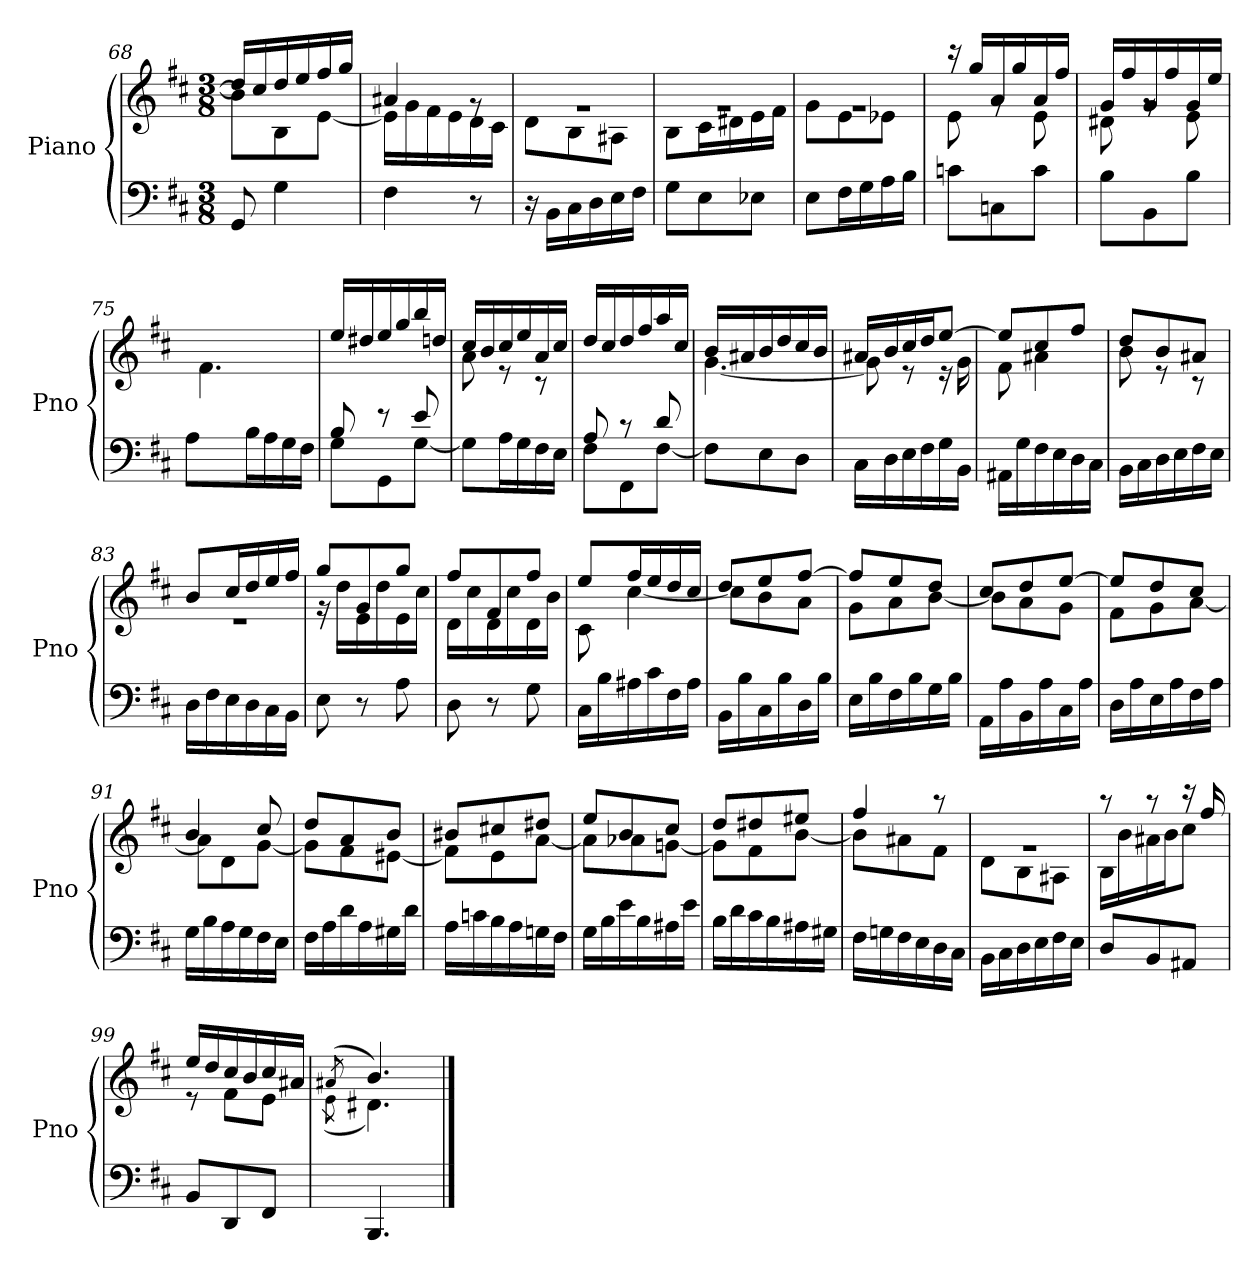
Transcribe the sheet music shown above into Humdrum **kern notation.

**kern	**kern
*part1	*part1
*staff2	*staff1
*I"Piano	*
*I'Pno	*
*clefF4	*clefG2
*k[f#c#]	*k[f#c#]
*M3/8	*M3/8
=68	=68
*	*^
8GG/	16dd/LL]	8b\L]
.	16cc#/	.
4G\	16dd/	8B\
.	16ee/	.
.	16ff#/	[8e\J
.	16gg/JJ	.
=69	=69	=69
4F#\	4a#X/	16e\LL]
.	.	16g\
.	.	16f#\
.	.	16e\
8r	8rg	16d\
.	.	16c#\JJ
=70	=70	=70
16r	4.rg	8d\L
16BB\LL	.	.
16C#\	.	8B\
16D\	.	.
16E\	.	8A#X\J
16F#\JJ	.	.
!!LO:LB:g=z	!!
=71	=71	=71
8G\L	4.rg	8B\L
8E\	.	16c#\L
.	.	16d#X\
8E-Xi\J	.	16e\
.	.	16f#\JJ
=72	=72	=72
8E\L	4.rg	8g\L
16F#\L	.	8e\
16G\	.	.
16A\	.	8e-Xi\J
16B\JJ	.	.
=73	=73	=73
8cn\L	16r	8e\
.	16gg/LL	.
8Cn\	16a/	8rg
.	16gg/	.
8c\J	16a/	8e\
.	16ff#/JJ	.
=74	=74	=74
8B\L	16g/LL	8d#X\
.	16ff#/	.
8BB\	16g/	8rg
.	16ff#/	.
8B\J	16g/	8e\
.	16ee/JJ	.
=75	=75	=75
8A\L	16f#/LLyy	4.f#\
.	16ee/	.
16B\L	16dd#X/	.
16A\	16ff#/	.
16G\	16b/	.
16F#\JJ	16dd#/JJ	.
*	*v	*v
!!LO:LB:g=z
=76	=76
*^	*
8B/	8G\L	16ee/LL
.	.	16dd#X/
8r	8GG\	16ee/
.	.	16gg/
8e/	[8G\J	16bb/
.	.	16ddn/JJ
*v	*v	*
=77	=77
*	*^
8G\L]	16cc#/LL	8a\
.	16b/	.
16A\L	16cc#/	8r
16G\	16ee/	.
16F#\	16a/	8r
16E\JJ	16cc#/JJ	.
*	*v	*v
=78	=78
*^	*
8A/	8F#\L	16dd/LL
.	.	16cc#/
8r	8FF#\	16dd/
.	.	16ff#/
8d/	[8F#\J	16aa/
.	.	16cc#/JJ
*v	*v	*
=79	=79
*	*^
8F#\L]	16b/LL	[4.g\
.	16a#X/	.
8E\	16b/	.
.	16dd/	.
8D\J	16cc#/	.
.	16b/JJ	.
=80	=80	=80
16C#\LL	16a#X/LL	8g\]
16D\	16b/	.
16E\	16cc#/	8r
16F#\	16dd/J	.
16G\	[8ee/J	16r
16BB\JJ	.	16g\
!!LO:LB:g=z	!!
=81	=81	=81
16AA#X\LL	8ee/L]	8f#\
16G\	.	.
16F#\	8cc#/	4a#X\
16E\	.	.
16D\	8ff#/J	.
16C#\JJ	.	.
=82	=82	=82
16BB\LL	8dd/L	8b\
16C#\	.	.
16D\	8b/	8r
16E\	.	.
16F#\	8a#X/J	8r
16E\JJ	.	.
=83	=83	=83
16D\LL	8b/L	4.r
16F#\	.	.
16E\	16cc#/L	.
16D\	16dd/	.
16C#\	16ee/	.
16BB\JJ	16ff#/JJ	.
=84	=84	=84
8E\	8gg/L	16r
.	.	16dd\LL
8r	8g/	16e\
.	.	16dd\
8A\	8gg/J	16e\
.	.	16cc#\JJ
=85	=85	=85
8D\	8ff#/L	16d\LL
.	.	16cc#\
8r	8f#/	16d\
.	.	16cc#\
8G\	8ff#/J	16d\
.	.	16b\JJ
!!LO:LB:g=z	!!
=86	=86	=86
16C#\LL	8ee/L	8c#\
16B\	.	.
16A#X\	16ff#/L	[4cc#\
16c#\	16ee/	.
16F#\	16dd/	.
16A#\JJ	16cc#/JJ	.
=87	=87	=87
16BB\LL	8dd/L	8cc#\L]
16B\	.	.
16C#\	8ee/	8b\
16B\	.	.
16D\	[8ff#/J	8a\J
16B\JJ	.	.
=88	=88	=88
16E\LL	8ff#/L]	8g\L
16B\	.	.
16F#\	8ee/	8a\
16B\	.	.
16G\	8dd/J	[8b\J
16B\JJ	.	.
=89	=89	=89
16AA\LL	8cc#/L	8b\L]
16A\	.	.
16BB\	8dd/	8a\
16A\	.	.
16C#\	[8ee/J	8g\J
16A\JJ	.	.
=90	=90	=90
16D\LL	8ee/L]	8f#\L
16A\	.	.
16E\	8dd/	8g\
16A\	.	.
16F#\	8cc#/J	[8a\J
16A\JJ	.	.
!!LO:LB:g=z	!!
=91	=91	=91
16G\LL	4b/	8a\L]
16B\	.	.
16A\	.	8d\
16G\	.	.
16F#\	8cc#/	[8g\J
16E\JJ	.	.
=92	=92	=92
16F#\LL	8dd/L	8g\L]
16A\	.	.
16d\	8a/	8f#\
16A\	.	.
16G#X\	8b/J	[8e#Xi\J
16d\JJ	.	.
=93	=93	=93
16A\LL	8b#Xi/L	8f\L]
16cn\	.	.
16B\	8cc#X/	8e\
16A\	.	.
16Gn\	8dd#X/J	[8a\J
16F#\JJ	.	.
=94	=94	=94
16G\LL	8ee/L	8a\L]
16B\	.	.
16e\	8b/	8a-Xi\
16B\	.	.
16A#X\	8cc#/J	[8gn\J
16e\JJ	.	.
=95	=95	=95
16B\LL	8dd/L	8g\L]
16d\	.	.
16c#\	8dd#X/	8f#\
16B\	.	.
16A#X\	8ee#X/J	[8b\J
16G#X\JJ	.	.
!!LO:PB:g=z	!!
=96	=96	=96
16F#\LL	4ff#/	8b\L]
16Gn\	.	.
16F#\	.	8a#X\
16E\	.	.
16D\	8r	8f#\J
16C#\JJ	.	.
=97	=97	=97
16BB\LL	4.rg	8d\L
16C#\	.	.
16D\	.	8B\
16E\	.	.
16F#\	.	8A#X\J
16E\JJ	.	.
=98	=98	=98
8D/L	8r	16B\LL
.	.	16b\
8BB/	8r	16a#X\
.	.	16b\J
8AA#X/J	16r	8cc#\J
.	16ff#/	.
=99	=99	=99
8BB/L	16ee/LL	8r
.	16dd/	.
8DD/	16cc#/	8f#\L
.	16b/	.
8FF#/J	16cc#/	8e\J
.	16a#X/JJ	.
=100	=100	=100
.	(>8qa#X/	(8qe\
*	*	*^
4.BBB/	4.b/)	4.d#X\)	8e!yy 8a#!yy
.	.	.	4d#!yy 4b!yy
*	*v	*v	*v
==	==
*-	*-
